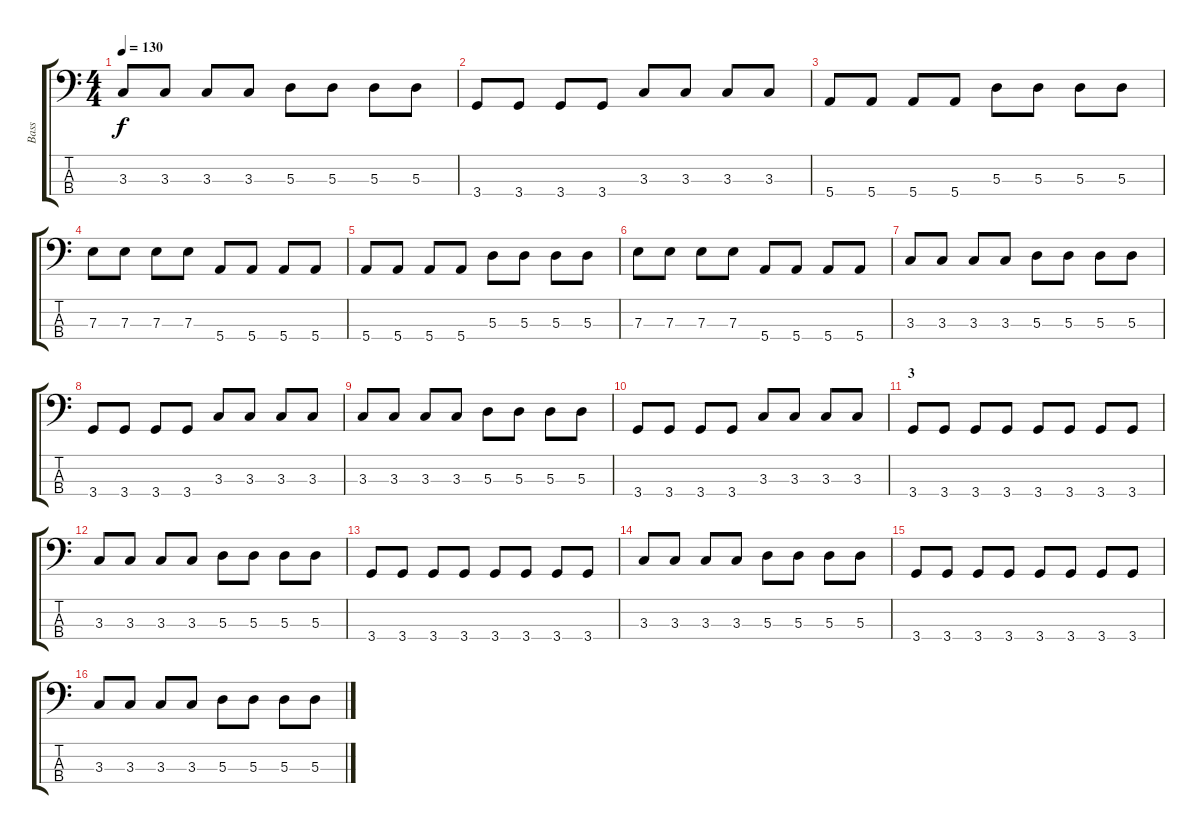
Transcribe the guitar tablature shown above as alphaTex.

\track ("Bass" "Bass") {instrument electricbassfinger}
\staff {score tabs}
\tuning (G2 D2 A1 E1) {hide}
\ts (4 4)
\tempo 130
\clef f4
\ks c
3.3.8{dy f} 3.3.8 3.3.8 3.3.8 5.3.8 5.3.8 5.3.8 5.3.8 |
3.4.8 3.4.8 3.4.8 3.4.8 3.3.8 3.3.8 3.3.8 3.3.8 |
5.4.8 5.4.8 5.4.8 5.4.8 5.3.8 5.3.8 5.3.8 5.3.8 |
7.3.8 7.3.8 7.3.8 7.3.8 5.4.8 5.4.8 5.4.8 5.4.8 |
5.4.8 5.4.8 5.4.8 5.4.8 5.3.8 5.3.8 5.3.8 5.3.8 |
7.3.8 7.3.8 7.3.8 7.3.8 5.4.8 5.4.8 5.4.8 5.4.8 |
3.3.8 3.3.8 3.3.8 3.3.8 5.3.8 5.3.8 5.3.8 5.3.8 |
3.4.8 3.4.8 3.4.8 3.4.8 3.3.8 3.3.8 3.3.8 3.3.8 |
3.3.8 3.3.8 3.3.8 3.3.8 5.3.8 5.3.8 5.3.8 5.3.8 |
3.4.8 3.4.8 3.4.8 3.4.8 3.3.8 3.3.8 3.3.8 3.3.8 |
\section ("" "3")
3.4.8 3.4.8 3.4.8 3.4.8 3.4.8 3.4.8 3.4.8 3.4.8 |
3.3.8 3.3.8 3.3.8 3.3.8 5.3.8 5.3.8 5.3.8 5.3.8 |
3.4.8 3.4.8 3.4.8 3.4.8 3.4.8 3.4.8 3.4.8 3.4.8 |
3.3.8 3.3.8 3.3.8 3.3.8 5.3.8 5.3.8 5.3.8 5.3.8 |
3.4.8 3.4.8 3.4.8 3.4.8 3.4.8 3.4.8 3.4.8 3.4.8 |
3.3.8 3.3.8 3.3.8 3.3.8 5.3.8 5.3.8 5.3.8 5.3.8
